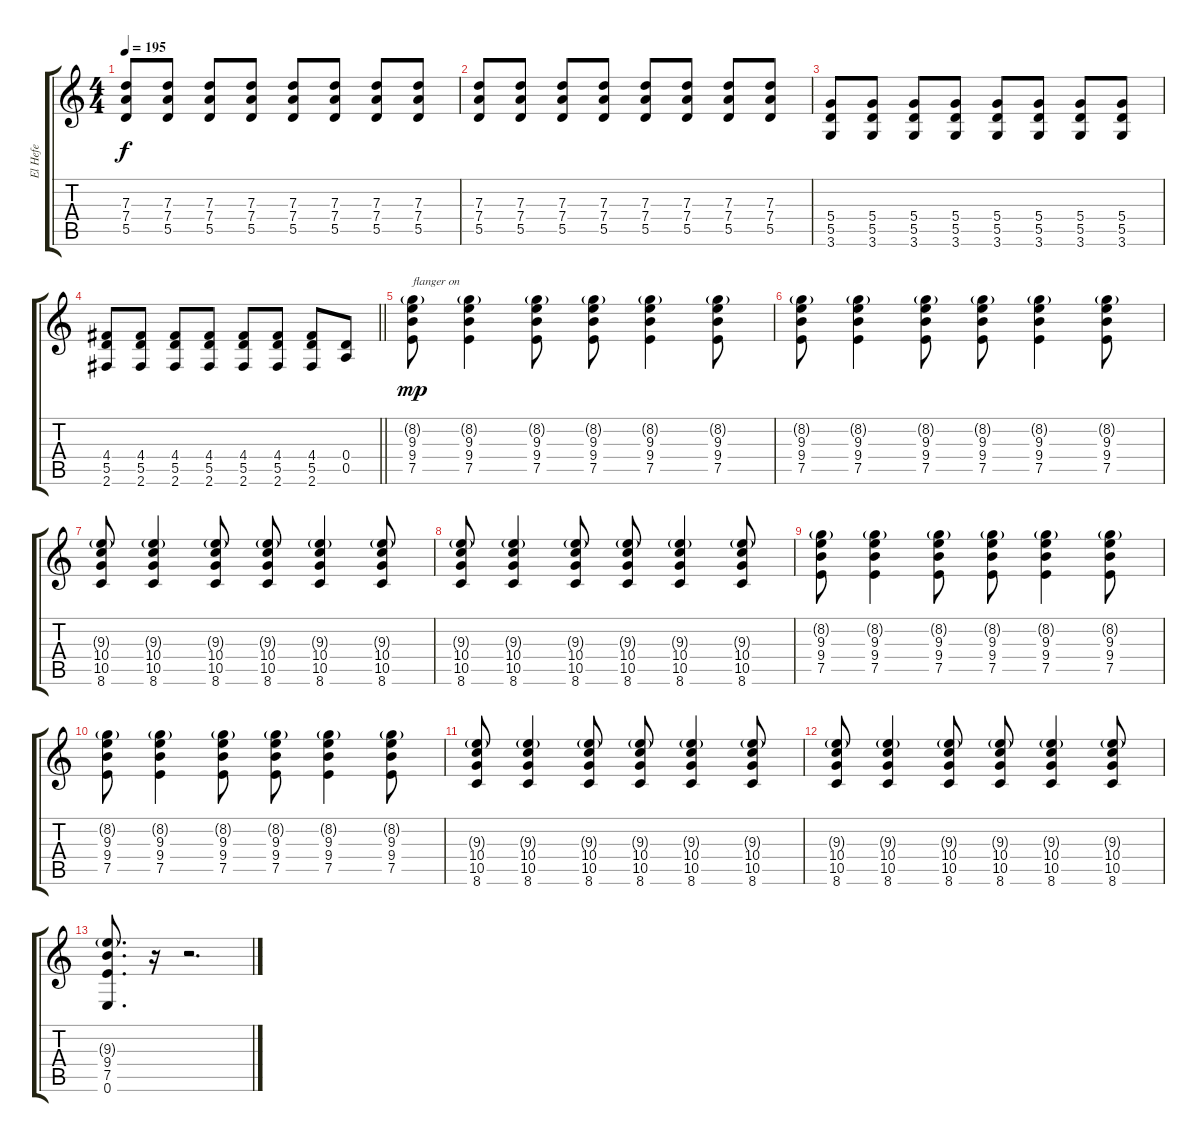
\track ("El Hefe" "El Hefe") {instrument distortionguitar}
\staff {score tabs}
\tuning (E4 B3 G3 D3 A2 E2) {hide}
\ts (4 4)
\tempo 195
\clef g2
\ks c
(7.3 7.4 5.5).8{dy f} (7.3 7.4 5.5).8 (7.3 7.4 5.5).8 (7.3 7.4 5.5).8 (7.3 7.4 5.5).8 (7.3 7.4 5.5).8 (7.3 7.4 5.5).8 (7.3 7.4 5.5).8 |
(7.3 7.4 5.5).8 (7.3 7.4 5.5).8 (7.3 7.4 5.5).8 (7.3 7.4 5.5).8 (7.3 7.4 5.5).8 (7.3 7.4 5.5).8 (7.3 7.4 5.5).8 (7.3 7.4 5.5).8 |
(5.4 5.5 3.6).8 (5.4 5.5 3.6).8 (5.4 5.5 3.6).8 (5.4 5.5 3.6).8 (5.4 5.5 3.6).8 (5.4 5.5 3.6).8 (5.4 5.5 3.6).8 (5.4 5.5 3.6).8 |
\barLineRight lightlight
(4.4 5.5 2.6).8 (4.4 5.5 2.6).8 (4.4 5.5 2.6).8 (4.4 5.5 2.6).8 (4.4 5.5 2.6).8 (4.4 5.5 2.6).8 (4.4 5.5 2.6).8 (0.4 0.5).8 |
\section ("" "")
(8.2{g} 9.3 9.4 7.5).8{txt "flanger on" dy mp} (8.2{g} 9.3 9.4 7.5).4 (8.2{g} 9.3 9.4 7.5).8 (8.2{g} 9.3 9.4 7.5).8 (8.2{g} 9.3 9.4 7.5).4 (8.2{g} 9.3 9.4 7.5).8 |
(8.2{g} 9.3 9.4 7.5).8 (8.2{g} 9.3 9.4 7.5).4 (8.2{g} 9.3 9.4 7.5).8 (8.2{g} 9.3 9.4 7.5).8 (8.2{g} 9.3 9.4 7.5).4 (8.2{g} 9.3 9.4 7.5).8 |
(9.3{g} 10.4 10.5 8.6).8 (9.3{g} 10.4 10.5 8.6).4 (9.3{g} 10.4 10.5 8.6).8 (9.3{g} 10.4 10.5 8.6).8 (9.3{g} 10.4 10.5 8.6).4 (9.3{g} 10.4 10.5 8.6).8 |
(9.3{g} 10.4 10.5 8.6).8 (9.3{g} 10.4 10.5 8.6).4 (9.3{g} 10.4 10.5 8.6).8 (9.3{g} 10.4 10.5 8.6).8 (9.3{g} 10.4 10.5 8.6).4 (9.3{g} 10.4 10.5 8.6).8 |
(8.2{g} 9.3 9.4 7.5).8 (8.2{g} 9.3 9.4 7.5).4 (8.2{g} 9.3 9.4 7.5).8 (8.2{g} 9.3 9.4 7.5).8 (8.2{g} 9.3 9.4 7.5).4 (8.2{g} 9.3 9.4 7.5).8 |
(8.2{g} 9.3 9.4 7.5).8 (8.2{g} 9.3 9.4 7.5).4 (8.2{g} 9.3 9.4 7.5).8 (8.2{g} 9.3 9.4 7.5).8 (8.2{g} 9.3 9.4 7.5).4 (8.2{g} 9.3 9.4 7.5).8 |
(9.3{g} 10.4 10.5 8.6).8 (9.3{g} 10.4 10.5 8.6).4 (9.3{g} 10.4 10.5 8.6).8 (9.3{g} 10.4 10.5 8.6).8 (9.3{g} 10.4 10.5 8.6).4 (9.3{g} 10.4 10.5 8.6).8 |
(9.3{g} 10.4 10.5 8.6).8 (9.3{g} 10.4 10.5 8.6).4 (9.3{g} 10.4 10.5 8.6).8 (9.3{g} 10.4 10.5 8.6).8 (9.3{g} 10.4 10.5 8.6).4 (9.3{g} 10.4 10.5 8.6).8 |
(9.3{g} 9.4 7.5 0.6).8{d} r.16 r.2{d}
